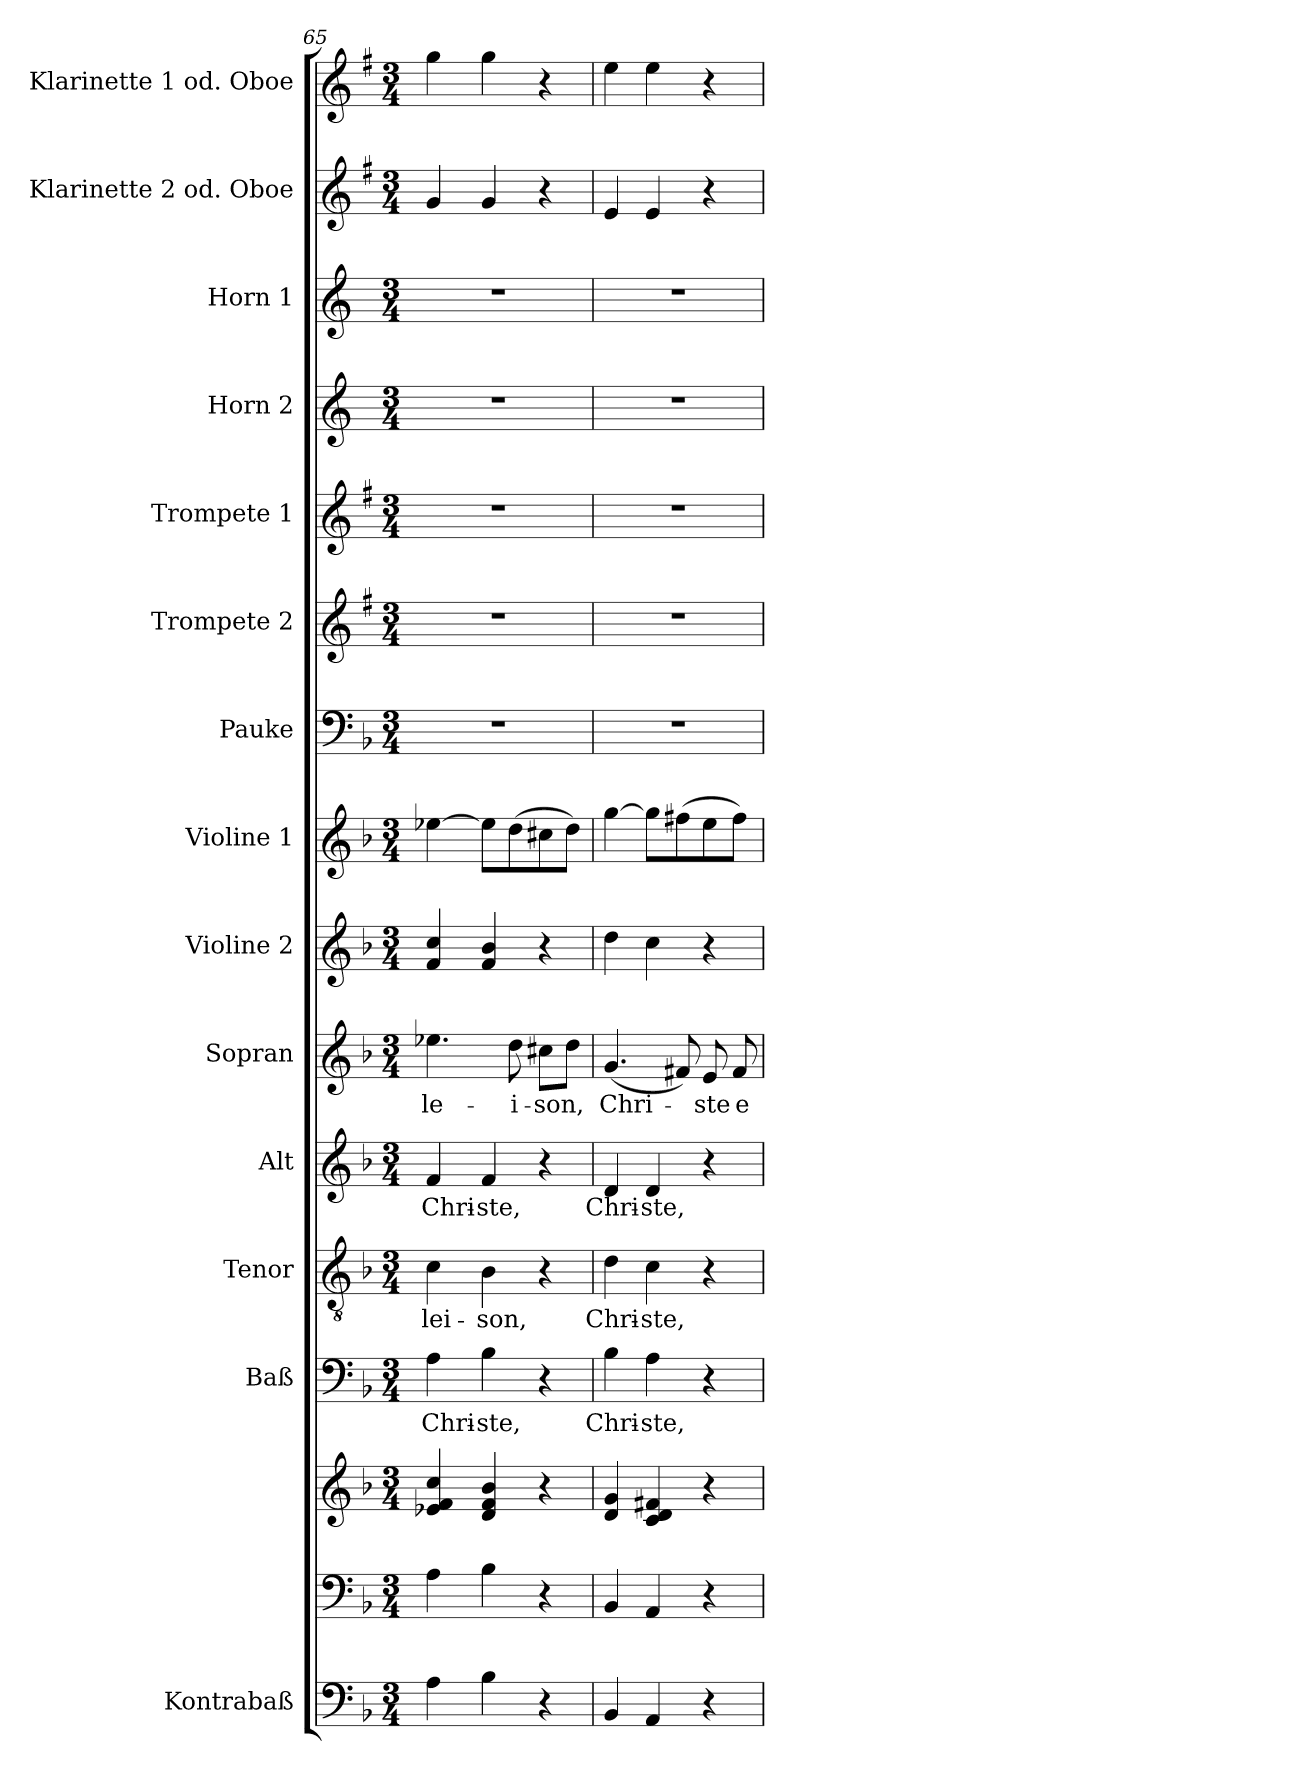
**kern	**kern	**kern	**kern	**text	**kern	**text	**kern	**text	**kern	**text	**kern	**kern	**kern	**kern	**kern	**kern	**kern	**kern	**kern
*part15	*part14	*part14	*part13	*part13	*part12	*part12	*part11	*part11	*part10	*part10	*part9	*part8	*part7	*part6	*part5	*part4	*part3	*part2	*part1
*staff16	*staff15	*staff14	*staff13	*staff13	*staff12	*staff12	*staff11	*staff11	*staff10	*staff10	*staff9	*staff8	*staff7	*staff6	*staff5	*staff4	*staff3	*staff2	*staff1
*I"Kontrabaß	*	*	*I"Baß	*	*I"Tenor	*	*I"Alt	*	*I"Sopran	*	*I"Violine 2	*I"Violine 1	*I"Pauke	*I"Trompete 2	*I"Trompete 1	*I"Horn 2	*I"Horn 1	*I"Klarinette 2 od. Oboe	*I"Klarinette 1 od. Oboe
*	*	*	*	*	*	*	*	*	*	*	*	*	*	*I'Tpt	*I'Tpt	*I'Hn	*I'Hn	*	*
*clefF4	*clefF4	*clefG2	*clefF4	*	*clefGv2	*	*clefG2	*	*clefG2	*	*clefG2	*clefG2	*clefF4	*clefG2	*clefG2	*clefG2	*clefG2	*clefG2	*clefG2
*ITrd7c12	*	*	*	*	*	*	*	*	*	*	*	*	*	*ITrd1c2	*ITrd1c2	*ITrd4c7	*ITrd4c7	*ITrd1c2	*ITrd1c2
*k[b-]	*k[b-]	*k[b-]	*k[b-]	*	*k[b-]	*	*k[b-]	*	*k[b-]	*	*k[b-]	*k[b-]	*k[b-]	*k[b-]	*k[b-]	*k[b-]	*k[b-]	*k[b-]	*k[b-]
*F:	*F:	*F:	*F:	*	*F:	*	*F:	*	*F:	*	*F:	*F:	*F:	*F:	*F:	*F:	*F:	*F:	*F:
*M3/4	*M3/4	*M3/4	*M3/4	*	*M3/4	*	*M3/4	*	*M3/4	*	*M3/4	*M3/4	*M3/4	*M3/4	*M3/4	*M3/4	*M3/4	*M3/4	*M3/4
=65	=65	=65	=65	=65	=65	=65	=65	=65	=65	=65	=65	=65	=65	=65	=65	=65	=65	=65	=65
!	!	!	!	!LO:LY:b	!	!LO:LY:b	!	!LO:LY:b	!	!LO:LY:b	!	!	!	!	!	!	!	!	!
4AA\	4A\	4e-X/ 4f/ 4cc/	4A\	Chri-	4c\	-lei-	4f/	Chri-	4.ee-X\	-le-	4f/ 4cc/	[4ee-X\	2.r	2.r	2.r	2.r	2.r	4f/	4ff\
!	!	!	!	!LO:LY:b	!	!LO:LY:b	!	!LO:LY:b	!	!	!	!	!	!	!	!	!	!	!
4BB-\	4B-\	4d/ 4f/ 4b-/	4B-\	-ste,	4B-\	-son,	4f/	-ste,	.	.	4f/ 4b-/	8ee-\L]	.	.	.	.	.	4f/	4ff\
!	!	!	!	!	!	!	!	!	!	!LO:LY:b	!	!	!	!	!	!	!	!	!
.	.	.	.	.	.	.	.	.	8dd\	-i-	.	(>8dd\	.	.	.	.	.	.	.
!	!	!	!	!	!	!	!	!	!	!LO:LY:b	!	!	!	!	!	!	!	!	!
4r	4r	4r	4r	.	4r	.	4r	.	8cc#X\L	-son,	4r	8cc#X\	.	.	.	.	.	4r	4r
.	.	.	.	.	.	.	.	.	8dd\J	.	.	8dd\J)	.	.	.	.	.	.	.
=66	=66	=66	=66	=66	=66	=66	=66	=66	=66	=66	=66	=66	=66	=66	=66	=66	=66	=66	=66
!	!	!	!	!LO:LY:b	!	!LO:LY:b	!	!LO:LY:b	!	!LO:LY:b	!	!	!	!	!	!	!	!	!
4BBB-/	4BB-/	4d/ 4g/	4B-\	Chri-	4d\	Chri-	4d/	Chri-	(<4.g/	Chri-	4dd\	[4gg\	2.r	2.r	2.r	2.r	2.r	4d/	4dd\
!	!	!	!	!LO:LY:b	!	!LO:LY:b	!	!LO:LY:b	!	!	!	!	!	!	!	!	!	!	!
4AAA/	4AA/	4c/ 4d/ 4f#X/	4A\	-ste,	4c\	-ste,	4d/	-ste,	.	.	4cc\	8gg\L]	.	.	.	.	.	4d/	4dd\
.	.	.	.	.	.	.	.	.	8f#X/)	.	.	(>8ff#X\	.	.	.	.	.	.	.
!	!	!	!	!	!	!	!	!	!	!LO:LY:b	!	!	!	!	!	!	!	!	!
4r	4r	4r	4r	.	4r	.	4r	.	8e/	-ste	4r	8ee\	.	.	.	.	.	4r	4r
!	!	!	!	!	!	!	!	!	!	!LO:LY:b	!	!	!	!	!	!	!	!	!
.	.	.	.	.	.	.	.	.	8f#/	e-	.	8ff#\J)	.	.	.	.	.	.	.
=	=	=	=	=	=	=	=	=	=	=	=	=	=	=	=	=	=	=	=
*-	*-	*-	*-	*-	*-	*-	*-	*-	*-	*-	*-	*-	*-	*-	*-	*-	*-	*-	*-
